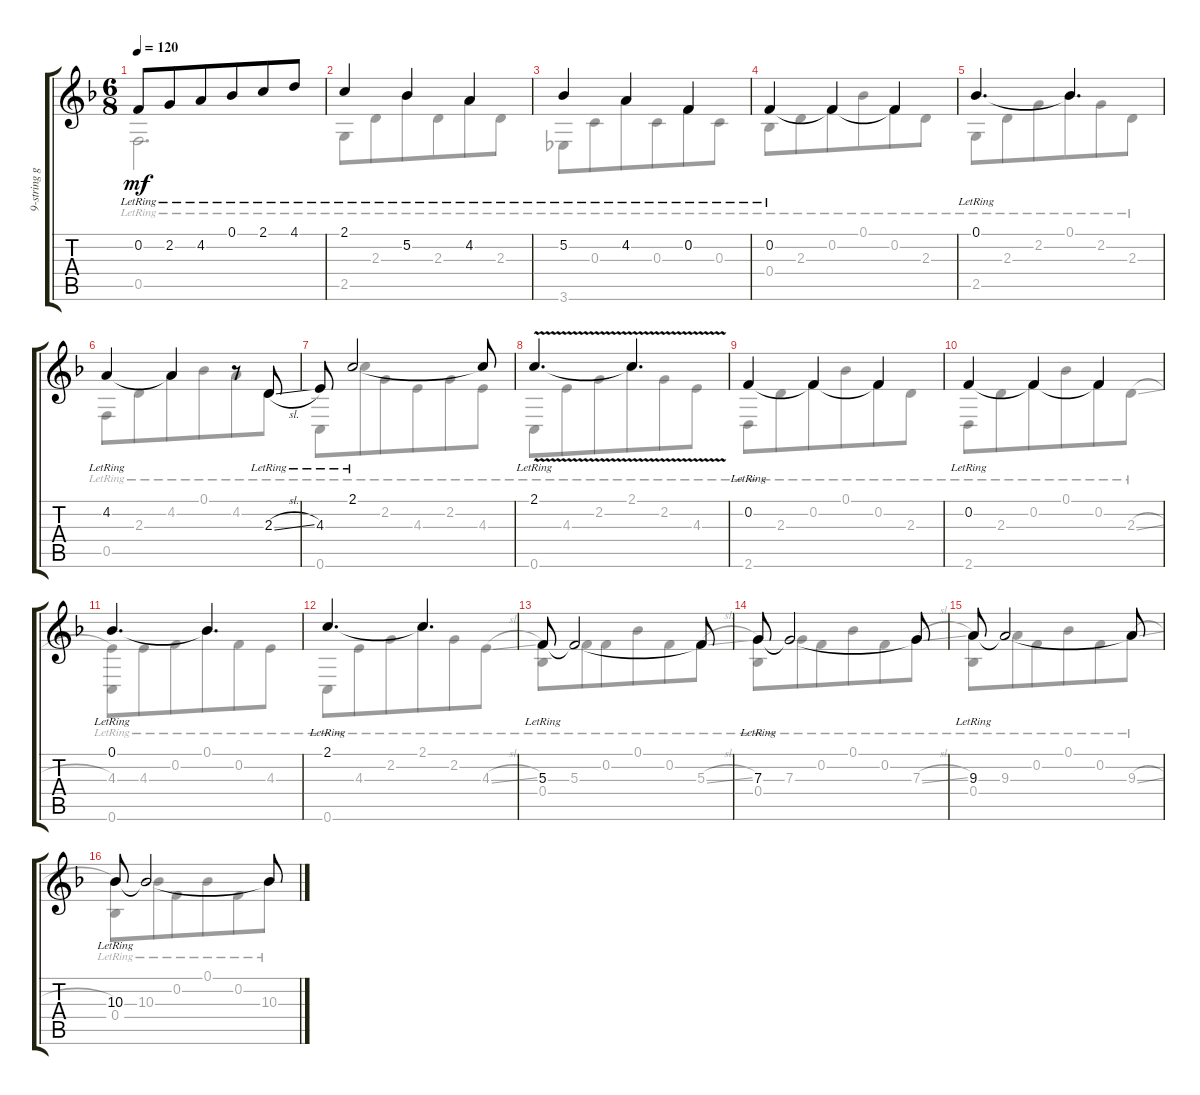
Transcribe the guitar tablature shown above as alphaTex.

\track ("9-string guitar" "9-string g") {instrument acousticguitarsteel}
\staff {score tabs}
\tuning (Bb3 F3 C3 Bb2 F2 C2) {hide}
\voice
\ts (6 8)
\tempo 120
\clef g2
\ks f
0.2{lr}.8{dy mf} 2.2{lr}.8 4.2{lr}.8{beam merge} 0.1{lr}.8 2.1{lr}.8 4.1{lr}.8 |
2.1{lr}.4 5.2{lr}.4 4.2{lr}.4 |
5.2{lr}.4 4.2{lr}.4 0.2{lr}.4 |
0.2{lr}.4 0.2{t}.4 0.2{t}.4 |
0.1{lr}.4{d} 0.1{t}.4{d} |
4.2{lr}.4 4.2{t}.4 r.8 2.3{sl lr}.8 |
4.3{lr}.8 2.1{lr}.2 2.1{t}.8 |
2.1{v lr}.4{d} 2.1{t}.4{d} |
0.2{lr}.4 0.2{t}.4 0.2{t}.4 |
0.2{lr}.4 0.2{t}.4 0.2{t}.4 |
0.1{lr}.4{d} 0.1{t}.4{d} |
2.1{lr}.4{d} 2.1{t}.4{d} |
5.3{lr}.8 5.3{t}.2 5.3{t}.8 |
7.3{lr}.8 7.3{t}.2 7.3{t}.8 |
9.3{lr}.8 9.3{t}.2 9.3{t}.8 |
10.3{lr}.8 10.3{t}.2 10.3{t}.8
\voice
\clef g2
\ottava regular
\simile none
\ks f
0.5{lr}.2{d dy mf} |
2.5{lr}.8 2.3{lr}.8 5.2{lr}.8{beam merge} 2.3{lr}.8 4.2{lr}.8 2.3{lr}.8 |
3.6{lr}.8 0.3{lr}.8 4.2{lr}.8{beam merge} 0.3{lr}.8 0.2{lr}.8 0.3{lr}.8 |
0.4{lr}.8 2.3{lr}.8 0.2{lr}.8{beam merge} 0.1{lr}.8 0.2{lr}.8 2.3{lr}.8 |
2.5{lr}.8 2.3{lr}.8 2.2{lr}.8{beam merge} 0.1{lr}.8 2.2{lr}.8 2.3{lr}.8 |
0.5{lr}.8 2.3{lr}.8 4.2{lr}.8{beam merge} 0.1{lr}.8 4.2{lr}.8 2.3{lr}.8 |
0.6{lr}.8 2.1{lr}.8 2.2{lr}.8{beam merge} 4.3{lr}.8 2.2{lr}.8 4.3{lr}.8 |
0.6{lr}.8 4.3{lr}.8 2.2{lr}.8{beam merge} 2.1{lr}.8 2.2{lr}.8 4.3{lr}.8 |
2.6{lr}.8 2.3{lr}.8 0.2{lr}.8{beam merge} 0.1{lr}.8 0.2{lr}.8 2.3{lr}.8 |
2.6{lr}.8 2.3{lr}.8 0.2{lr}.8{beam merge} 0.1{lr}.8 0.2{lr}.8 2.3{sl lr}.8 |
(4.3{lr} 0.6{lr}).8 4.3{lr}.8 0.2{lr}.8{beam merge} 0.1{lr}.8 0.2{lr}.8 4.3{lr}.8 |
0.6{lr}.8 4.3{lr}.8 2.2{lr}.8{beam merge} 2.1{lr}.8 2.2{lr}.8 4.3{sl lr}.8 |
(5.3{lr} 0.4{lr}).8 5.3{lr}.8 0.2{lr}.8{beam merge} 0.1{lr}.8 0.2{lr}.8 5.3{sl lr}.8 |
(7.3{lr} 0.4{lr}).8 7.3{lr}.8 0.2{lr}.8{beam merge} 0.1{lr}.8 0.2{lr}.8 7.3{sl lr}.8 |
(9.3{lr} 0.4{lr}).8 9.3{lr}.8 0.2{lr}.8{beam merge} 0.1{lr}.8 0.2{lr}.8 9.3{sl lr}.8 |
(10.3{lr} 0.4{lr}).8 10.3{lr}.8 0.2{lr}.8{beam merge} 0.1{lr}.8 0.2{lr}.8 10.3{lr}.8
